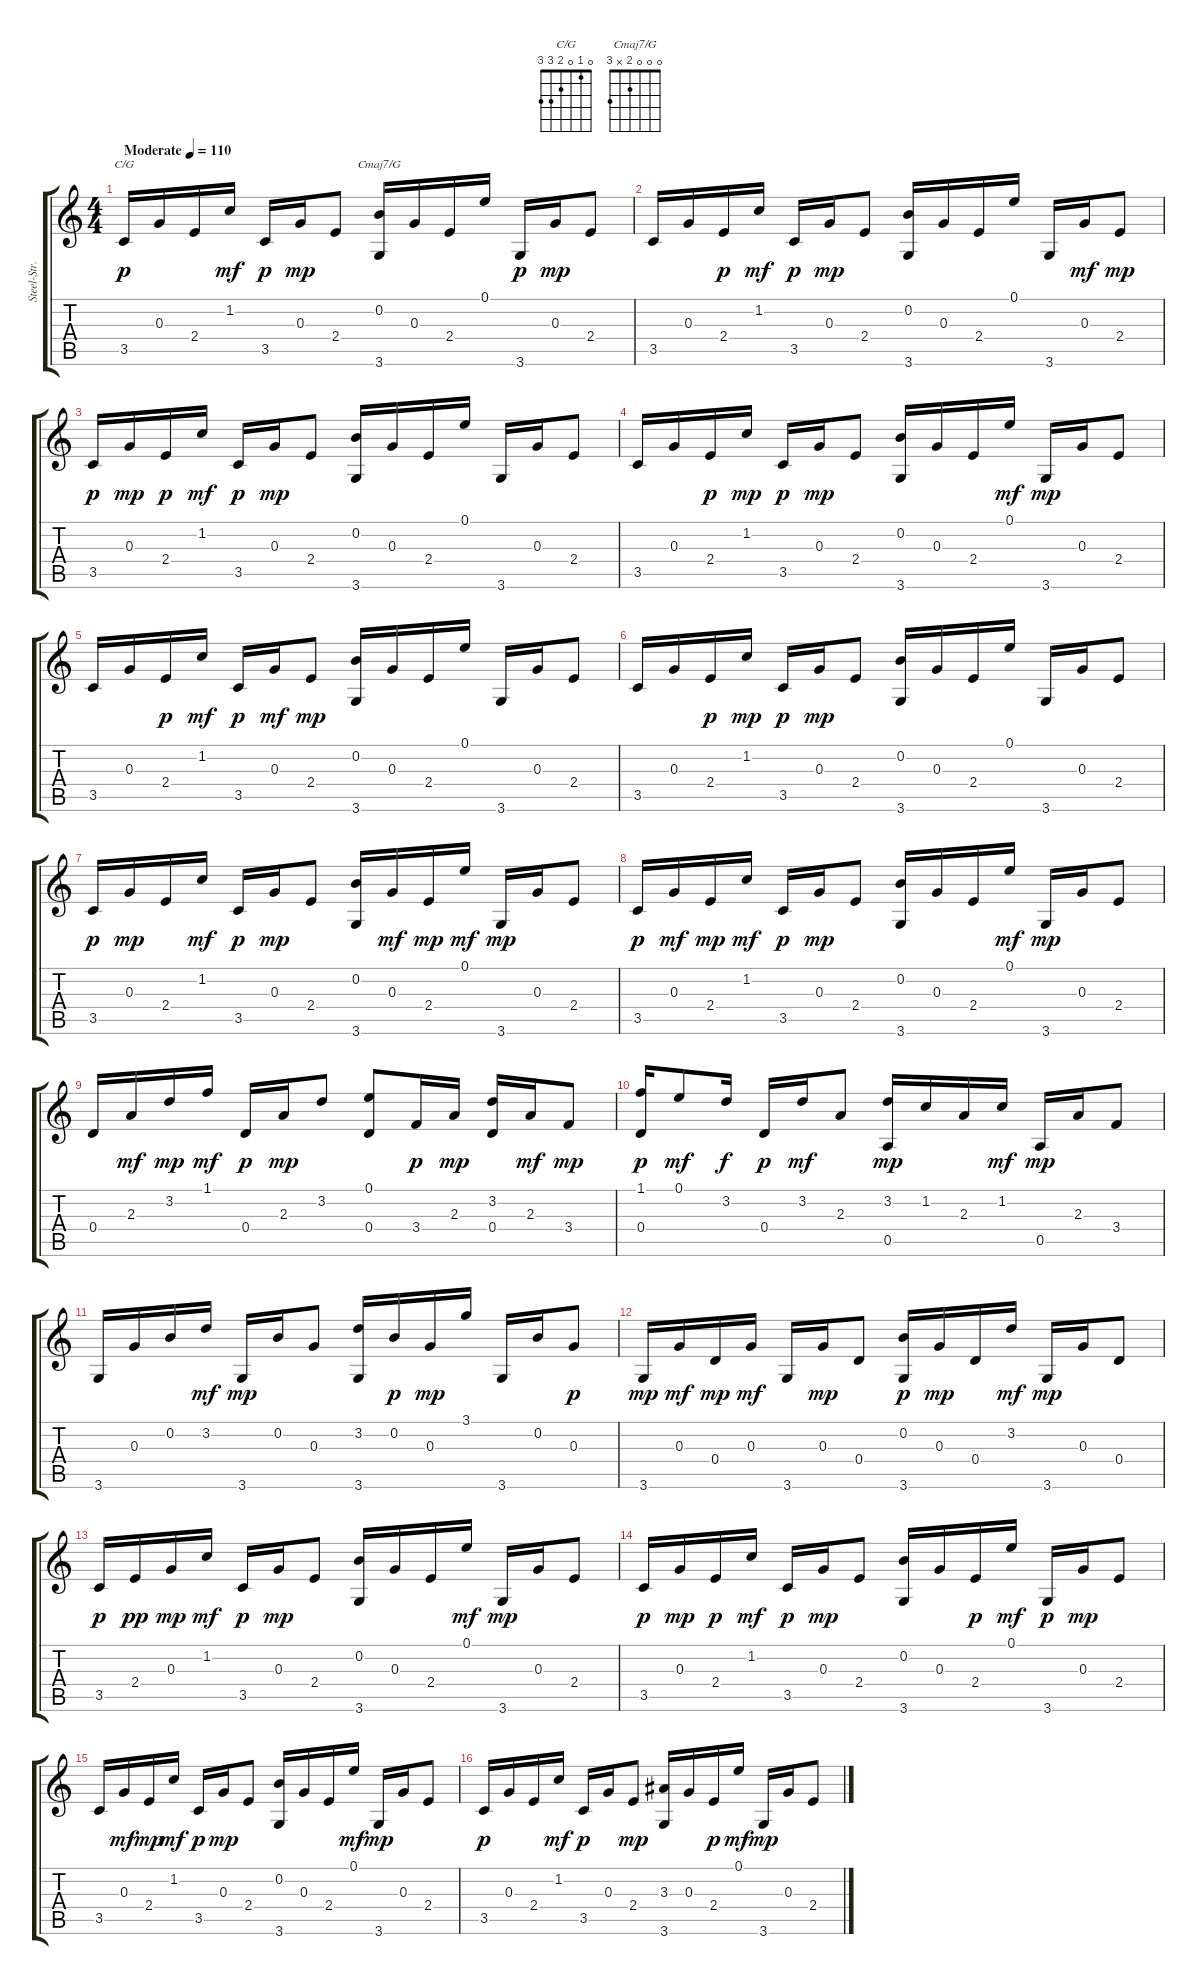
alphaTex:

\track ("Steel-Str.Gt.       " "Steel-Str.") {instrument acousticguitarsteel}
\staff {score tabs}
\tuning (E4 B3 G3 D3 A2 E2) {hide}
\chord ("C/G" 0 1 0 2 3 3)
\chord ("Cmaj7/G" 0 0 0 2 x 3)
\ts (4 4)
\tempo (110 "Moderate")
\clef g2
\ks c
3.5.16{ch "C/G" dy p instrument acousticguitarsteel} 0.3.16 2.4.16 1.2.16{dy mf} 3.5.16{dy p} 0.3.16{dy mp} 2.4.8 (0.2 3.6).16{ch "Cmaj7/G"} 0.3.16 2.4.16 0.1.16 3.6.16{dy p} 0.3.16{dy mp} 2.4.8 |
3.5.16 0.3.16 2.4.16{dy p} 1.2.16{dy mf} 3.5.16{dy p} 0.3.16{dy mp} 2.4.8 (0.2 3.6).16 0.3.16 2.4.16 0.1.16 3.6.16 0.3.16{dy mf} 2.4.8{dy mp} |
3.5.16{dy p} 0.3.16{dy mp} 2.4.16{dy p} 1.2.16{dy mf} 3.5.16{dy p} 0.3.16{dy mp} 2.4.8 (0.2 3.6).16 0.3.16 2.4.16 0.1.16 3.6.16 0.3.16 2.4.8 |
3.5.16 0.3.16 2.4.16{dy p} 1.2.16{dy mp} 3.5.16{dy p} 0.3.16{dy mp} 2.4.8 (0.2 3.6).16 0.3.16 2.4.16 0.1.16{dy mf} 3.6.16{dy mp} 0.3.16 2.4.8 |
3.5.16 0.3.16 2.4.16{dy p} 1.2.16{dy mf} 3.5.16{dy p} 0.3.16{dy mf} 2.4.8{dy mp} (0.2 3.6).16 0.3.16 2.4.16 0.1.16 3.6.16 0.3.16 2.4.8 |
3.5.16 0.3.16 2.4.16{dy p} 1.2.16{dy mp} 3.5.16{dy p} 0.3.16{dy mp} 2.4.8 (0.2 3.6).16 0.3.16 2.4.16 0.1.16 3.6.16 0.3.16 2.4.8 |
3.5.16{dy p} 0.3.16{dy mp} 2.4.16 1.2.16{dy mf} 3.5.16{dy p} 0.3.16{dy mp} 2.4.8 (0.2 3.6).16 0.3.16{dy mf} 2.4.16{dy mp} 0.1.16{dy mf} 3.6.16{dy mp} 0.3.16 2.4.8 |
3.5.16{dy p} 0.3.16{dy mf} 2.4.16{dy mp} 1.2.16{dy mf} 3.5.16{dy p} 0.3.16{dy mp} 2.4.8 (0.2 3.6).16 0.3.16 2.4.16 0.1.16{dy mf} 3.6.16{dy mp} 0.3.16 2.4.8 |
0.4.16 2.3.16{dy mf} 3.2.16{dy mp} 1.1.16{dy mf} 0.4.16{dy p} 2.3.16{dy mp} 3.2.8 (0.1 0.4).8 3.4.16{dy p} 2.3.16{dy mp} (3.2 0.4).16 2.3.16{dy mf} 3.4.8{dy mp} |
(1.1 0.4).16{dy p} 0.1.8{dy mf} 3.2.16{dy f} 0.4.16{dy p} 3.2.16{dy mf} 2.3.8 (3.2 0.5).16{dy mp} 1.2.16 2.3.16 1.2.16{dy mf} 0.5.16{dy mp} 2.3.16 3.4.8 |
3.6.16 0.3.16 0.2.16 3.2.16{dy mf} 3.6.16{dy mp} 0.2.16 0.3.8 (3.2 3.6).16 0.2.16{dy p} 0.3.16{dy mp} 3.1.16 3.6.16 0.2.16 0.3.8{dy p} |
3.6.16{dy mp} 0.3.16{dy mf} 0.4.16{dy mp} 0.3.16{dy mf} 3.6.16 0.3.16{dy mp} 0.4.8 (0.2 3.6).16{dy p} 0.3.16{dy mp} 0.4.16 3.2.16{dy mf} 3.6.16{dy mp} 0.3.16 0.4.8 |
3.5.16{dy p} 2.4.16{dy pp} 0.3.16{dy mp} 1.2.16{dy mf} 3.5.16{dy p} 0.3.16{dy mp} 2.4.8 (0.2 3.6).16 0.3.16 2.4.16 0.1.16{dy mf} 3.6.16{dy mp} 0.3.16 2.4.8 |
3.5.16{dy p} 0.3.16{dy mp} 2.4.16{dy p} 1.2.16{dy mf} 3.5.16{dy p} 0.3.16{dy mp} 2.4.8 (0.2 3.6).16 0.3.16 2.4.16{dy p} 0.1.16{dy mf} 3.6.16{dy p} 0.3.16{dy mp} 2.4.8 |
3.5.16 0.3.16{dy mf} 2.4.16{dy mp} 1.2.16{dy mf} 3.5.16{dy p} 0.3.16{dy mp} 2.4.8 (0.2 3.6).16 0.3.16 2.4.16 0.1.16{dy mf} 3.6.16{dy mp} 0.3.16 2.4.8 |
3.5.16{dy p} 0.3.16 2.4.16 1.2.16{dy mf} 3.5.16{dy p} 0.3.16 2.4.8{dy mp} (3.3 3.6).16 0.3.16 2.4.16{dy p} 0.1.16{dy mf} 3.6.16{dy mp} 0.3.16 2.4.8
